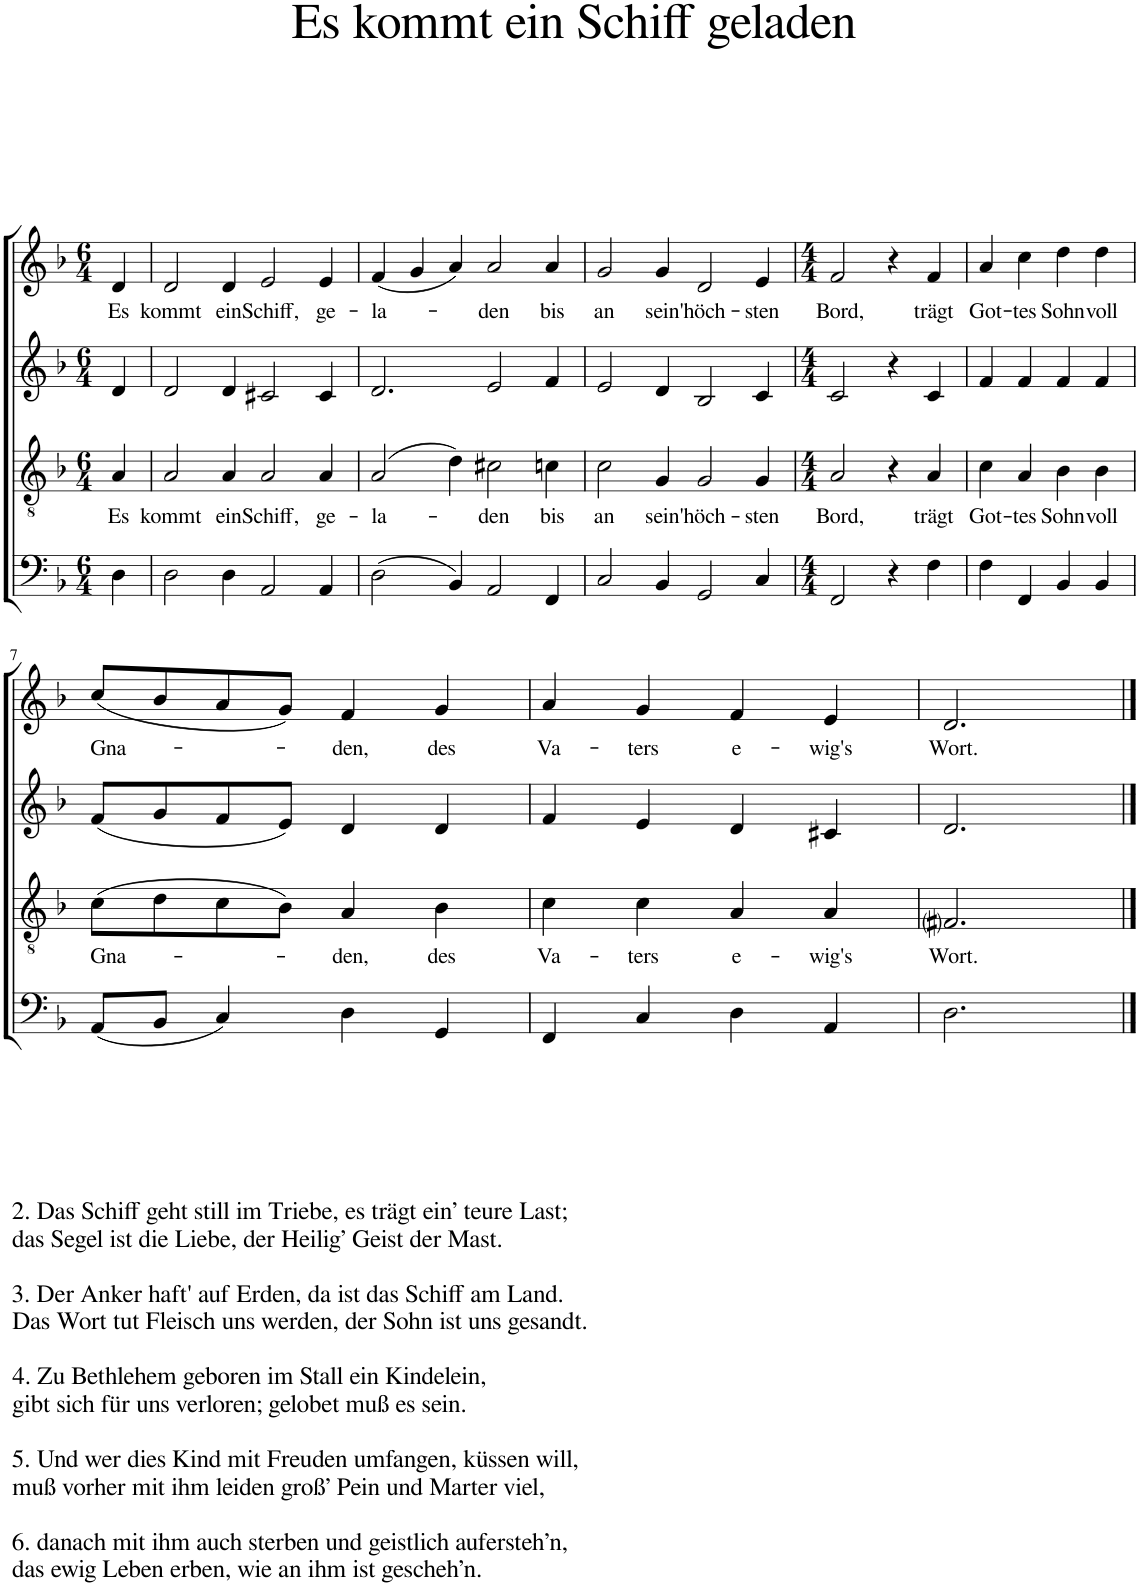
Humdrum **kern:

**kern	**kern	**text	**kern	**kern	**text
*part4	*part3	*part3	*part2	*part1	*part1
*staff4	*staff3	*staff3	*staff2	*staff1	*staff1
*I"Bass	*I"Tenor	*	*I"Alto	*I"Soprano	*
*clefF4	*clefGv2	*	*clefG2	*clefG2	*
*k[b-]	*k[b-]	*	*k[b-]	*k[b-]	*
*M6/4	*M6/4	*	*M6/4	*M6/4	*
=1	=1	=1	=1	=1	=1
!	!	!LO:LY:b	!	!	!LO:LY:b
4D\	4A/	Es	4d/	4d/	Es
=2	=2	=2	=2	=2	=2
!	!	!LO:LY:b	!	!	!LO:LY:b
2D\	2A/	kommt	2d/	2d/	kommt
!	!	!LO:LY:b	!	!	!LO:LY:b
4D\	4A/	ein	4d/	4d/	ein
!	!	!LO:LY:b	!	!	!LO:LY:b
2AA/	2A/	Schiff,	2c#X/	2e/	Schiff,
!	!	!LO:LY:b	!	!	!LO:LY:b
4AA/	4A/	ge-	4c#/	4e/	ge-
=3	=3	=3	=3	=3	=3
!	!	!LO:LY:b	!	!	!LO:LY:b
(2D\	(2A/	la-	2.d/	(4f/	-la-
.	.	.	.	4g/	.
4BB-/)	4d\)	.	.	4a/)	.
!	!	!LO:LY:b	!	!	!LO:LY:b
2AA/	2c#X\	-den	2e/	2a/	-den
!	!	!LO:LY:b	!	!	!LO:LY:b
4FF/	4cn\	bis	4f/	4a/	bis
=4	=4	=4	=4	=4	=4
!	!	!LO:LY:b	!	!	!LO:LY:b
2C/	2c\	an	2e/	2g/	an
!	!	!LO:LY:b	!	!	!LO:LY:b
4BB-/	4G/	sein'	4d/	4g/	sein'
!	!	!LO:LY:b	!	!	!LO:LY:b
2GG/	2G/	höch-	2B-/	2d/	höch-
!	!	!LO:LY:b	!	!	!LO:LY:b
4C/	4G/	-sten	4c/	4e/	-sten
=5	=5	=5	=5	=5	=5
*M4/4	*M4/4	*	*M4/4	*M4/4	*
!	!	!LO:LY:b	!	!	!LO:LY:b
2FF/	2A/	Bord,	2c/	2f/	Bord,
4r	4r	.	4r	4r	.
!	!	!LO:LY:b	!	!	!LO:LY:b
4F\	4A/	trägt	4c/	4f/	trägt
=6	=6	=6	=6	=6	=6
!	!	!LO:LY:b	!	!	!LO:LY:b
4F\	4c\	Got-	4f/	4a/	Got-
!	!	!LO:LY:b	!	!	!LO:LY:b
4FF/	4A/	-tes	4f/	4cc\	-tes
!	!	!LO:LY:b	!	!	!LO:LY:b
4BB-/	4B-\	Sohn	4f/	4dd\	Sohn
!	!	!LO:LY:b	!	!	!LO:LY:b
4BB-/	4B-\	voll	4f/	4dd\	voll
!!LO:LB:g=z
=7	=7	=7	=7	=7	=7
!LO:TX:b:t=2. Das Schiff geht still im Triebe, es trägt ein’ teure Last;	!	!	!	!	!
!LO:TX:b:t=das Segel ist die Liebe, der Heilig’ Geist der Mast.	!	!	!	!	!
!LO:TX:b:t=3. Der Anker haft' auf Erden, da ist das Schiff am Land.	!	!	!	!	!
!LO:TX:b:t=Das Wort tut Fleisch uns werden, der Sohn ist uns gesandt.	!	!	!	!	!
!LO:TX:b:t=4. Zu Bethlehem geboren im Stall ein Kindelein,	!	!	!	!	!
!LO:TX:b:t=gibt sich für uns verloren; gelobet muß es sein.	!	!	!	!	!
!LO:TX:b:t=5. Und wer dies Kind mit Freuden umfangen, küssen will,	!	!	!	!	!
!LO:TX:b:t=muß vorher mit ihm leiden groß’ Pein und Marter viel,	!	!	!	!	!
!LO:TX:b:t=6. danach mit ihm auch sterben und geistlich aufersteh’n,	!	!	!	!	!
!LO:TX:b:t=das ewig Leben erben, wie an ihm ist gescheh’n.	!	!	!	!	!
!	!	!LO:LY:b	!	!	!LO:LY:b
(8AA/L	(8c\L	Gna-	(8f/L	(8cc/L	Gna-
8BB-/J	8d\	.	8g/	8b-/	.
4C/)	8c\	.	8f/	8a/	.
.	8B-\J)	.	8e/J)	8g/J)	.
!	!	!LO:LY:b	!	!	!LO:LY:b
4D\	4A/	-den,	4d/	4f/	-den,
!	!	!LO:LY:b	!	!	!LO:LY:b
4GG/	4B-\	des	4d/	4g/	des
=8	=8	=8	=8	=8	=8
!	!	!LO:LY:b	!	!	!LO:LY:b
4FF/	4c\	Va-	4f/	4a/	Va-
!	!	!LO:LY:b	!	!	!LO:LY:b
4C/	4c\	-ters	4e/	4g/	-ters
!	!	!LO:LY:b	!	!	!LO:LY:b
4D\	4A/	e-	4d/	4f/	e-
!	!	!LO:LY:b	!	!	!LO:LY:b
4AA/	4A/	-wig's	4c#X/	4e/	-wig's
=9	=9	=9	=9	=9	=9
!	!	!LO:LY:b	!	!	!LO:LY:b
2.D\	2.F#i/	Wort.	2.d/	2.d/	Wort.
==	==	==	==	==	==
*-	*-	*-	*-	*-	*-
